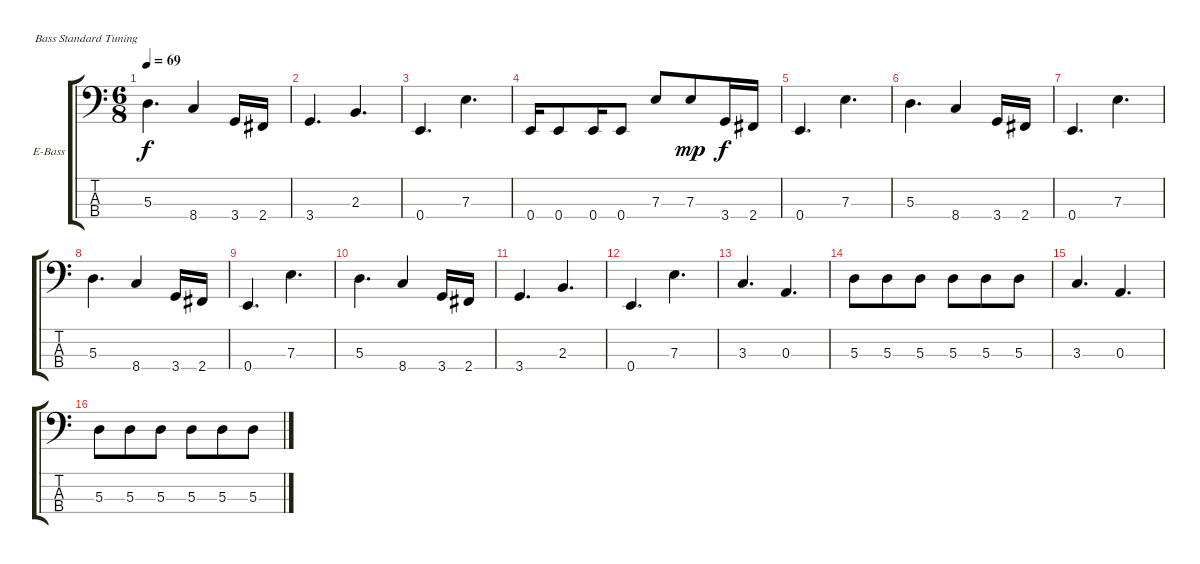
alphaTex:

\defaultSystemsLayout 4
\bracketExtendMode groupsimilarinstruments
\firstSystemTrackNameOrientation horizontal
\otherSystemsTrackNameOrientation horizontal
\track ("Бас" "E-Bass") {instrument electricbassfinger}
\staff {score tabs}
\tuning (G2 D2 A1 E1)
\ts (6 8)
\tempo 69
\clef f4
\ks c
5.3.4{d dy f} 8.4.4 3.4.16 2.4.16 |
3.4.4{d} 2.3.4{d} |
0.4.4{d} 7.3.4{d} |
0.4.16 0.4.8 0.4.16 0.4.8 7.3.8 7.3.8{dy mp} 3.4.16{dy f} 2.4.16 |
0.4.4{d} 7.3.4{d} |
5.3.4{d} 8.4.4 3.4.16 2.4.16 |
0.4.4{d} 7.3.4{d} |
5.3.4{d} 8.4.4 3.4.16 2.4.16 |
0.4.4{d} 7.3.4{d} |
5.3.4{d} 8.4.4 3.4.16 2.4.16 |
3.4.4{d} 2.3.4{d} |
0.4.4{d} 7.3.4{d} |
3.3.4{d} 0.3.4{d} |
5.3.8 5.3.8 5.3.8 5.3.8 5.3.8 5.3.8 |
3.3.4{d} 0.3.4{d} |
5.3.8 5.3.8 5.3.8 5.3.8 5.3.8 5.3.8
